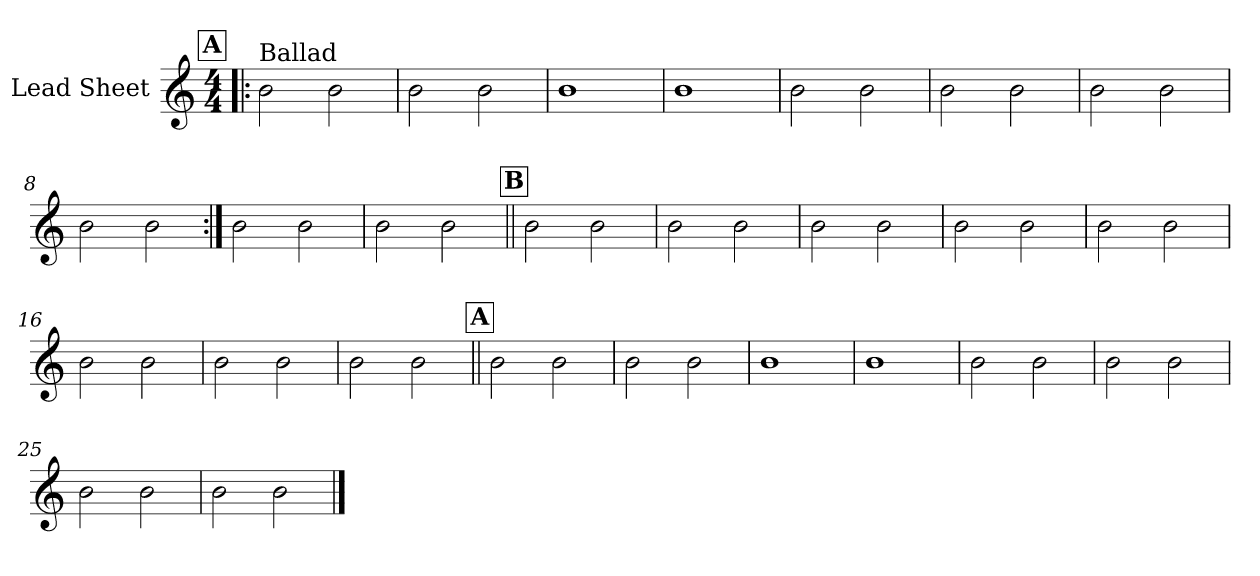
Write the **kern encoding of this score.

**kern
*part1
*staff1
*I"Lead Sheet
*clefG2
*k[]
*M4/4
!!LO:REH:place=s1:a:fs=14:t=A
=1!|:
!LO:TX:a:t=Ballad
2b\
2b\
=2
2b\
2b\
=3
1b
=4
1b
!!LO:LB:g=z
=5
2b\
2b\
=6
2b\
2b\
=7
2b\
2b\
=8
2b\
2b\
!!LO:LB:g=z
=9:|!
2b\
2b\
=10
2b\
2b\
!!LO:LB:g=z
!!LO:REH:place=s1:a:fs=14:t=B
=11||
2b\
2b\
=12
2b\
2b\
=13
2b\
2b\
=14
2b\
2b\
!!LO:LB:g=z
=15
2b\
2b\
=16
2b\
2b\
=17
2b\
2b\
=18
2b\
2b\
!!LO:LB:g=z
!!LO:REH:place=s1:a:fs=14:t=A
=19||
2b\
2b\
=20
2b\
2b\
=21
1b
=22
1b
!!LO:LB:g=z
=23
2b\
2b\
=24
2b\
2b\
=25
2b\
2b\
=26
2b\
2b\
==
*-
